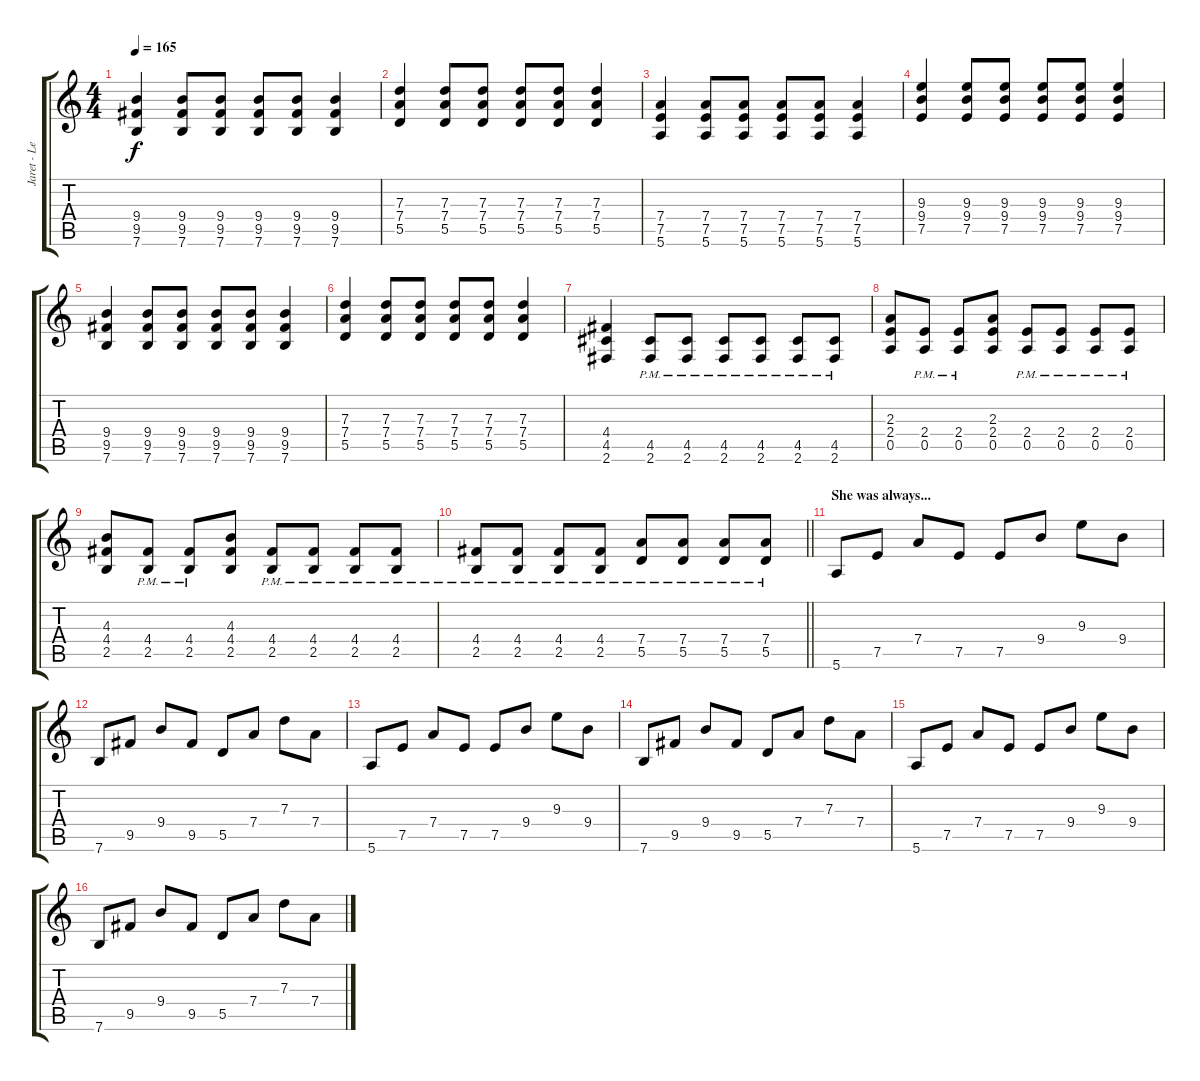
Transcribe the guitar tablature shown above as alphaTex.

\track ("Jaret - Lead Guitar" "Jaret - Le") {instrument distortionguitar}
\staff {score tabs}
\tuning (E4 B3 G3 D3 A2 E2) {hide}
\ts (4 4)
\tempo 165
\clef g2
\ks c
(9.4 9.5 7.6).4{dy f} (9.4 9.5 7.6).8 (9.4 9.5 7.6).8 (9.4 9.5 7.6).8 (9.4 9.5 7.6).8 (9.4 9.5 7.6).4 |
(7.3 7.4 5.5).4 (7.3 7.4 5.5).8 (7.3 7.4 5.5).8 (7.3 7.4 5.5).8 (7.3 7.4 5.5).8 (7.3 7.4 5.5).4 |
(7.4 7.5 5.6).4 (7.4 7.5 5.6).8 (7.4 7.5 5.6).8 (7.4 7.5 5.6).8 (7.4 7.5 5.6).8 (7.4 7.5 5.6).4 |
(9.3 9.4 7.5).4 (9.3 9.4 7.5).8 (9.3 9.4 7.5).8 (9.3 9.4 7.5).8 (9.3 9.4 7.5).8 (9.3 9.4 7.5).4 |
(9.4 9.5 7.6).4 (9.4 9.5 7.6).8 (9.4 9.5 7.6).8 (9.4 9.5 7.6).8 (9.4 9.5 7.6).8 (9.4 9.5 7.6).4 |
(7.3 7.4 5.5).4 (7.3 7.4 5.5).8 (7.3 7.4 5.5).8 (7.3 7.4 5.5).8 (7.3 7.4 5.5).8 (7.3 7.4 5.5).4 |
(4.4 4.5 2.6).4 (4.5{pm} 2.6{pm}).8 (4.5{pm} 2.6{pm}).8 (4.5{pm} 2.6{pm}).8 (4.5{pm} 2.6{pm}).8 (4.5{pm} 2.6{pm}).8 (4.5{pm} 2.6{pm}).8 |
(2.3 2.4 0.5).8 (2.4{pm} 0.5{pm}).8 (2.4{pm} 0.5{pm}).8 (2.3 2.4 0.5).8 (2.4{pm} 0.5{pm}).8 (2.4{pm} 0.5).8 (2.4{pm} 0.5{pm}).8 (2.4{pm} 0.5{pm}).8 |
(4.3 4.4 2.5).8 (4.4{pm} 2.5{pm}).8 (4.4{pm} 2.5{pm}).8 (4.3 4.4 2.5).8 (4.4{pm} 2.5{pm}).8 (4.4{pm} 2.5{pm}).8 (4.4{pm} 2.5{pm}).8 (4.4{pm} 2.5{pm}).8 |
\barLineRight lightlight
(4.4{pm} 2.5{pm}).8 (4.4{pm} 2.5{pm}).8 (4.4{pm} 2.5{pm}).8 (4.4{pm} 2.5{pm}).8 (7.4{pm} 5.5{pm}).8 (7.4{pm} 5.5{pm}).8 (7.4{pm} 5.5{pm}).8 (7.4{pm} 5.5{pm}).8 |
\section ("" "She was always...")
5.6.8 7.5.8 7.4.8 7.5.8 7.5.8 9.4.8 9.3.8 9.4.8 |
7.6.8 9.5.8 9.4.8 9.5.8 5.5.8 7.4.8 7.3.8 7.4.8 |
5.6.8 7.5.8 7.4.8 7.5.8 7.5.8 9.4.8 9.3.8 9.4.8 |
7.6.8 9.5.8 9.4.8 9.5.8 5.5.8 7.4.8 7.3.8 7.4.8 |
5.6.8 7.5.8 7.4.8 7.5.8 7.5.8 9.4.8 9.3.8 9.4.8 |
7.6.8 9.5.8 9.4.8 9.5.8 5.5.8 7.4.8 7.3.8 7.4.8
